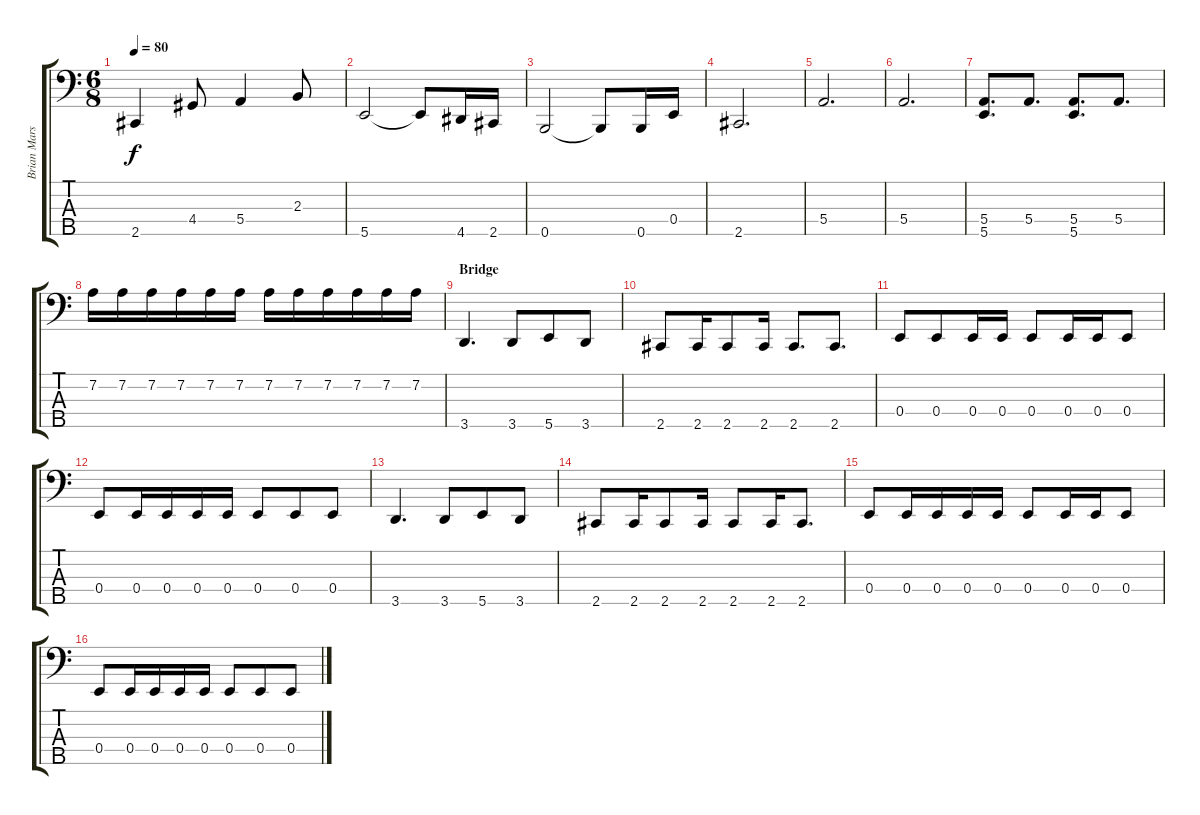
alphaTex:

\track ("Brian Marshall - Bass" "Brian Mars") {instrument electricbassfinger}
\staff {score tabs}
\tuning (G2 D2 A1 E1 B0) {hide}
\ts (6 8)
\tempo 80
\clef f4
\ks c
2.5.4{dy f} 4.4.8 5.4.4 2.3.8 |
5.5.2 5.5{t}.8 4.5.16 2.5.16 |
0.5.2 0.5{t}.8 0.5.16 0.4.16 |
2.5.2{d} |
5.4.2{d} |
5.4.2{d} |
(5.4 5.5).8{d} 5.4.8{d} (5.4 5.5).8{d} 5.4.8{d} |
7.2.16 7.2.16 7.2.16 7.2.16 7.2.16 7.2.16 7.2.16 7.2.16 7.2.16 7.2.16 7.2.16 7.2.16 |
\section ("" "Bridge")
3.5.4{d} 3.5.8 5.5.8 3.5.8 |
2.5.8 2.5.16 2.5.8 2.5.16 2.5.8{d} 2.5.8{d} |
0.4.8 0.4.8 0.4.16 0.4.16 0.4.8 0.4.16 0.4.16 0.4.8 |
0.4.8 0.4.16 0.4.16 0.4.16 0.4.16 0.4.8 0.4.8 0.4.8 |
3.5.4{d} 3.5.8 5.5.8 3.5.8 |
2.5.8 2.5.16 2.5.8 2.5.16 2.5.8 2.5.16 2.5.8{d} |
0.4.8 0.4.16 0.4.16 0.4.16 0.4.16 0.4.8 0.4.16 0.4.16 0.4.8 |
0.4.8 0.4.16 0.4.16 0.4.16 0.4.16 0.4.8 0.4.8 0.4.8
